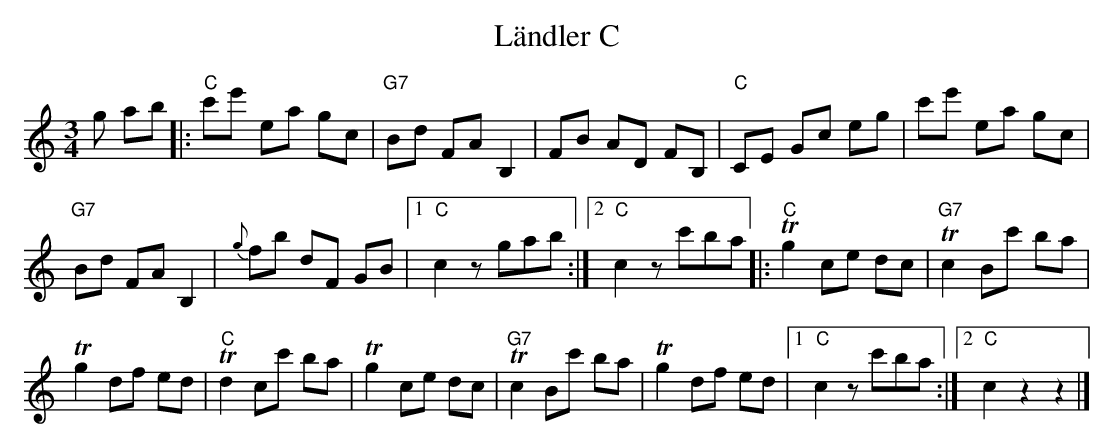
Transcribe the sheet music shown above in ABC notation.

X:1
T: Ländler C
M:3/4
L:1/8
K:C
g ab |: "C"c'e' ea gc | "G7"Bd FA B,2 | FB AD FB, | "C"CE Gc eg | c'e' ea gc |
"G7"Bd FA B,2 | {g}fb dF GB |1 "C"c2zgab :|2 "C"c2 zc'ba |: "C"Tg2 ce dc | "G7"Tc2 Bc' ba |
Tg2 df ed | "C"Td2 cc' ba | Tg2 ce dc | "G7"Tc2 Bc' ba | Tg2 df ed |1 "C"c2 zc'ba :|2 "C"c2z2z2 |]
